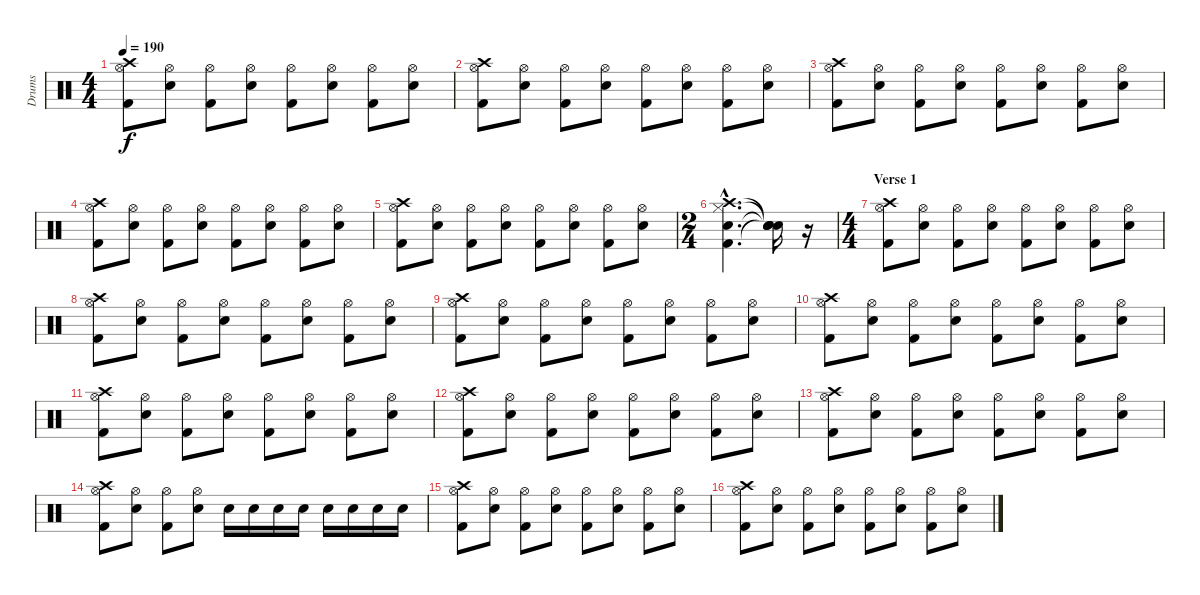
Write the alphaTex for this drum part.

\track ("Drums" "Drums") {instrument percussion}
\staff {score}
\articulation defaults
\ts (4 4)
\tempo 190
\clef neutral
\ks c
("Kick (hit) 2" "Hi-Hat (open)" "Crash high (hit)").8{dy f} ("Snare (hit) 2" "Hi-Hat (open)").8 ("Kick (hit) 2" "Hi-Hat (open)").8 ("Snare (hit) 2" "Hi-Hat (open)").8 ("Kick (hit) 2" "Hi-Hat (open)").8 ("Snare (hit) 2" "Hi-Hat (open)").8 ("Kick (hit) 2" "Hi-Hat (open)").8 ("Snare (hit) 2" "Hi-Hat (open)").8 |
("Kick (hit) 2" "Hi-Hat (open)" "Crash high (hit)").8 ("Snare (hit) 2" "Hi-Hat (open)").8 ("Kick (hit) 2" "Hi-Hat (open)").8 ("Snare (hit) 2" "Hi-Hat (open)").8 ("Kick (hit) 2" "Hi-Hat (open)").8 ("Snare (hit) 2" "Hi-Hat (open)").8 ("Kick (hit) 2" "Hi-Hat (open)").8 ("Snare (hit) 2" "Hi-Hat (open)").8 |
("Kick (hit) 2" "Hi-Hat (open)" "Crash high (hit)").8 ("Snare (hit) 2" "Hi-Hat (open)").8 ("Kick (hit) 2" "Hi-Hat (open)").8 ("Snare (hit) 2" "Hi-Hat (open)").8 ("Kick (hit) 2" "Hi-Hat (open)").8 ("Snare (hit) 2" "Hi-Hat (open)").8 ("Kick (hit) 2" "Hi-Hat (open)").8 ("Snare (hit) 2" "Hi-Hat (open)").8 |
("Kick (hit) 2" "Hi-Hat (open)" "Crash high (hit)").8 ("Snare (hit) 2" "Hi-Hat (open)").8 ("Kick (hit) 2" "Hi-Hat (open)").8 ("Snare (hit) 2" "Hi-Hat (open)").8 ("Kick (hit) 2" "Hi-Hat (open)").8 ("Snare (hit) 2" "Hi-Hat (open)").8 ("Kick (hit) 2" "Hi-Hat (open)").8 ("Snare (hit) 2" "Hi-Hat (open)").8 |
("Kick (hit) 2" "Hi-Hat (open)" "Crash high (hit)").8 ("Snare (hit) 2" "Hi-Hat (open)").8 ("Kick (hit) 2" "Hi-Hat (open)").8 ("Snare (hit) 2" "Hi-Hat (open)").8 ("Kick (hit) 2" "Hi-Hat (open)").8 ("Snare (hit) 2" "Hi-Hat (open)").8 ("Kick (hit) 2" "Hi-Hat (open)").8 ("Snare (hit) 2" "Hi-Hat (open)").8 |
\ts (2 4)
("Kick (hit) 2"{hac} "Snare (hit) 2"{hac} "Hi-Hat (closed)"{hac} "Crash high (hit)"{hac}).4{d} ("Snare (hit)"{t} "Snare (hit)"{t} "Snare (hit)"{t} "Snare (hit)"{t}).16 r.16 |
\ts (4 4)
\section ("" "Verse 1")
("Kick (hit) 2" "Hi-Hat (open)" "Crash high (hit)").8 ("Snare (hit) 2" "Hi-Hat (open)").8 ("Kick (hit) 2" "Hi-Hat (open)").8 ("Snare (hit) 2" "Hi-Hat (open)").8 ("Kick (hit) 2" "Hi-Hat (open)").8 ("Snare (hit) 2" "Hi-Hat (open)").8 ("Kick (hit) 2" "Hi-Hat (open)").8 ("Snare (hit) 2" "Hi-Hat (open)").8 |
("Kick (hit) 2" "Hi-Hat (open)" "Crash high (hit)").8 ("Snare (hit) 2" "Hi-Hat (open)").8 ("Kick (hit) 2" "Hi-Hat (open)").8 ("Snare (hit) 2" "Hi-Hat (open)").8 ("Kick (hit) 2" "Hi-Hat (open)").8 ("Snare (hit) 2" "Hi-Hat (open)").8 ("Kick (hit) 2" "Hi-Hat (open)").8 ("Snare (hit) 2" "Hi-Hat (open)").8 |
("Kick (hit) 2" "Hi-Hat (open)" "Crash high (hit)").8 ("Snare (hit) 2" "Hi-Hat (open)").8 ("Kick (hit) 2" "Hi-Hat (open)").8 ("Snare (hit) 2" "Hi-Hat (open)").8 ("Kick (hit) 2" "Hi-Hat (open)").8 ("Snare (hit) 2" "Hi-Hat (open)").8 ("Kick (hit) 2" "Hi-Hat (open)").8 ("Snare (hit) 2" "Hi-Hat (open)").8 |
("Kick (hit) 2" "Hi-Hat (open)" "Crash high (hit)").8 ("Snare (hit) 2" "Hi-Hat (open)").8 ("Kick (hit) 2" "Hi-Hat (open)").8 ("Snare (hit) 2" "Hi-Hat (open)").8 ("Kick (hit) 2" "Hi-Hat (open)").8 ("Snare (hit) 2" "Hi-Hat (open)").8 ("Kick (hit) 2" "Hi-Hat (open)").8 ("Snare (hit) 2" "Hi-Hat (open)").8 |
("Kick (hit) 2" "Hi-Hat (open)" "Crash high (hit)").8 ("Snare (hit) 2" "Hi-Hat (open)").8 ("Kick (hit) 2" "Hi-Hat (open)").8 ("Snare (hit) 2" "Hi-Hat (open)").8 ("Kick (hit) 2" "Hi-Hat (open)").8 ("Snare (hit) 2" "Hi-Hat (open)").8 ("Kick (hit) 2" "Hi-Hat (open)").8 ("Snare (hit) 2" "Hi-Hat (open)").8 |
("Kick (hit) 2" "Hi-Hat (open)" "Crash high (hit)").8 ("Snare (hit) 2" "Hi-Hat (open)").8 ("Kick (hit) 2" "Hi-Hat (open)").8 ("Snare (hit) 2" "Hi-Hat (open)").8 ("Kick (hit) 2" "Hi-Hat (open)").8 ("Snare (hit) 2" "Hi-Hat (open)").8 ("Kick (hit) 2" "Hi-Hat (open)").8 ("Snare (hit) 2" "Hi-Hat (open)").8 |
("Kick (hit) 2" "Hi-Hat (open)" "Crash high (hit)").8 ("Snare (hit) 2" "Hi-Hat (open)").8 ("Kick (hit) 2" "Hi-Hat (open)").8 ("Snare (hit) 2" "Hi-Hat (open)").8 ("Kick (hit) 2" "Hi-Hat (open)").8 ("Snare (hit) 2" "Hi-Hat (open)").8 ("Kick (hit) 2" "Hi-Hat (open)").8 ("Snare (hit) 2" "Hi-Hat (open)").8 |
("Kick (hit) 2" "Hi-Hat (open)" "Crash high (hit)").8 ("Snare (hit) 2" "Hi-Hat (open)").8 ("Kick (hit) 2" "Hi-Hat (open)").8 ("Snare (hit) 2" "Hi-Hat (open)").8 "Snare (hit) 2".16 "Snare (hit) 2".16 "Snare (hit) 2".16 "Snare (hit) 2".16 "Snare (hit) 2".16 "Snare (hit) 2".16 "Snare (hit) 2".16 "Snare (hit) 2".16 |
("Kick (hit) 2" "Hi-Hat (open)" "Crash high (hit)").8 ("Snare (hit) 2" "Hi-Hat (open)").8 ("Kick (hit) 2" "Hi-Hat (open)").8 ("Snare (hit) 2" "Hi-Hat (open)").8 ("Kick (hit) 2" "Hi-Hat (open)").8 ("Snare (hit) 2" "Hi-Hat (open)").8 ("Kick (hit) 2" "Hi-Hat (open)").8 ("Snare (hit) 2" "Hi-Hat (open)").8 |
("Kick (hit) 2" "Hi-Hat (open)" "Crash high (hit)").8 ("Snare (hit) 2" "Hi-Hat (open)").8 ("Kick (hit) 2" "Hi-Hat (open)").8 ("Snare (hit) 2" "Hi-Hat (open)").8 ("Kick (hit) 2" "Hi-Hat (open)").8 ("Snare (hit) 2" "Hi-Hat (open)").8 ("Kick (hit) 2" "Hi-Hat (open)").8 ("Snare (hit) 2" "Hi-Hat (open)").8
